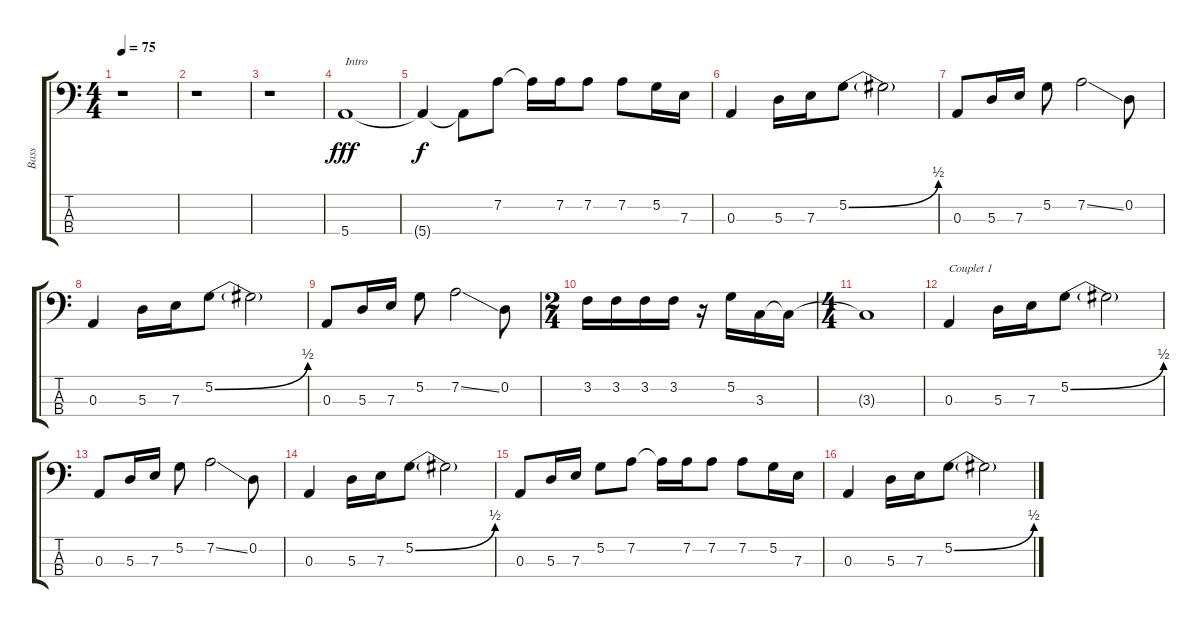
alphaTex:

\track ("Bass" "Bass") {instrument electricbassfinger}
\staff {score tabs}
\tuning (G2 D2 A1 E1) {hide}
\ts (4 4)
\tempo 75
\clef f4
\ks c
r.1{dy fff instrument electricbassfinger} |
r.1 |
r.1 |
5.4.1{txt "Intro"} |
5.4{t}.4{dy f} 5.4{t}.8 7.2.8 7.2{t}.16 7.2.16 7.2.8 7.2.8 5.2.16 7.3.16 |
0.3.4 5.3.16 7.3.16 5.2{be (bend 0 0 60 2)}.8 5.2{t}.2 |
0.3.8 5.3.16 7.3.16 5.2.8 7.2{ss}.2 0.2.8{volume 0} |
0.3.4{volume 16} 5.3.16 7.3.16 5.2{be (bend 0 0 60 2)}.8 5.2{t}.2 |
0.3.8 5.3.16 7.3.16 5.2.8 7.2{ss}.2 0.2.8{volume 0} |
\ts (2 4)
3.2.16{volume 16} 3.2.16 3.2.16 3.2.16 r.16 5.2.16 3.3.16 3.3{t}.16 |
\ts (4 4)
3.3{t}.1 |
0.3.4{txt "Couplet 1"} 5.3.16 7.3.16 5.2{be (bend 0 0 60 2)}.8 5.2{t}.2 |
0.3.8 5.3.16 7.3.16 5.2.8 7.2{ss}.2 0.2.8{volume 0} |
0.3.4{volume 16} 5.3.16 7.3.16 5.2{be (bend 0 0 60 2)}.8 5.2{t}.2 |
0.3.8 5.3.16 7.3.16 5.2.8 7.2.8 7.2{t}.16 7.2.16 7.2.8 7.2.8 5.2.16 7.3.16 |
0.3.4 5.3.16 7.3.16 5.2{be (bend 0 0 60 2)}.8 5.2{t}.2
